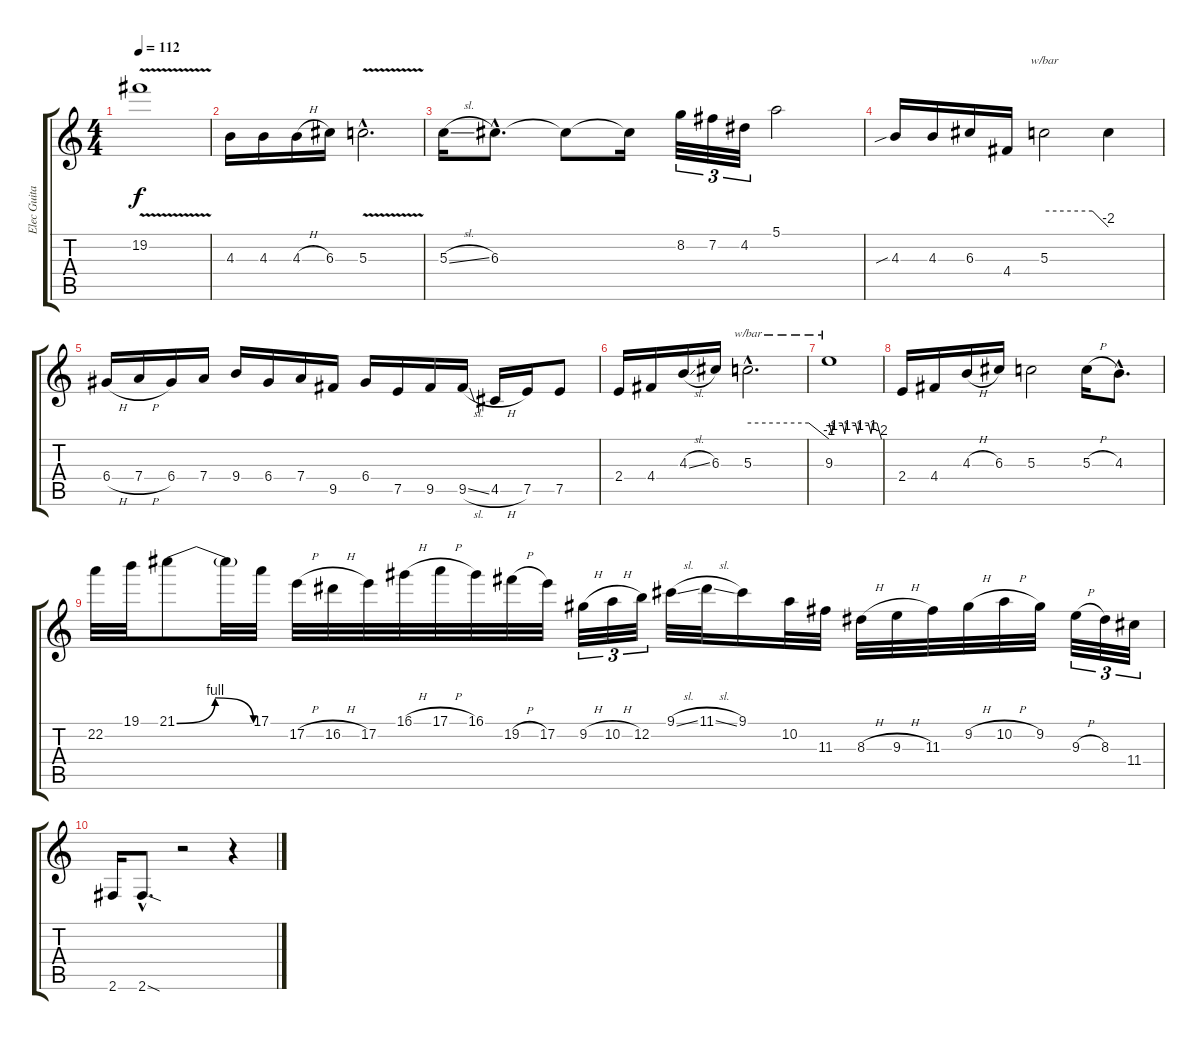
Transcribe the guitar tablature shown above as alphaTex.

\track ("Elec Guitar 2" "Elec Guita") {instrument distortionguitar}
\staff {score tabs}
\tuning (E4 B3 G3 D3 A2 E2) {hide}
\ts (4 4)
\tempo 112
\clef g2
\ks c
19.2{v}.1{dy f} |
4.3.16 4.3.16 4.3{h}.16 6.3.16 5.3{v hac}.2{d} |
5.3{sl}.16 6.3{hac}.8{d} 6.3{t}.8 6.3{t}.16 8.2.32{tu (3 2)} 7.2.32{tu (3 2)} 4.2.32{tu (3 2)} 5.1.2 |
4.3{sib}.16 4.3.16 6.3.16 4.4.16 5.3.2{tbe (custom default 0 0 45 0 60 -8)} 5.3{t}.4 |
6.4{h}.16 7.4{h}.16 6.4.16 7.4.16 9.4.16 6.4.16 7.4.16 9.5.16 6.4.16 7.5.16 9.5.16 9.5{sl}.16 4.5{h}.16 7.5.16 7.5.8 |
2.4.16 4.4.16 4.3{sl}.16 6.3.16 5.3{hac}.2{d tbe (custom default 0 0 45 0 60 -8)} |
9.3.1{tbe (custom default 0 0 3 -4 5 0 15 0 18 -4 20 0 30 0 33 -4 35 0 45 0 48 -4 50 0 55 0 60 -8)} |
2.4.16 4.4.16 4.3{h}.16 6.3.16 5.3.2 5.3{h}.16 4.3{hac}.8{d} |
22.2.32 19.1.32 21.1{be (bendrelease 0 0 15 4 45 4 60 0)}.8 21.1{t}.32 17.1.32 17.2{h}.32 16.2{h}.32 17.2.32 16.1{h}.32 17.1{h}.32 16.1.32 19.2{h}.32 17.2.32 9.2{h}.32{tu (3 2)} 10.2{h}.32{tu (3 2)} 12.2.32{tu (3 2)} 9.1{sl}.32 11.1{sl}.32 9.1.16 10.2.32 11.3.32 8.3{h}.32 9.3{h}.32 11.3.32 9.2{h}.32 10.2{h}.32 9.2.32 9.3{h}.32{tu (3 2)} 8.3.32{tu (3 2)} 11.4.32{tu (3 2)} |
2.6.16 2.6{sod hac}.8{d} r.2 r.4
